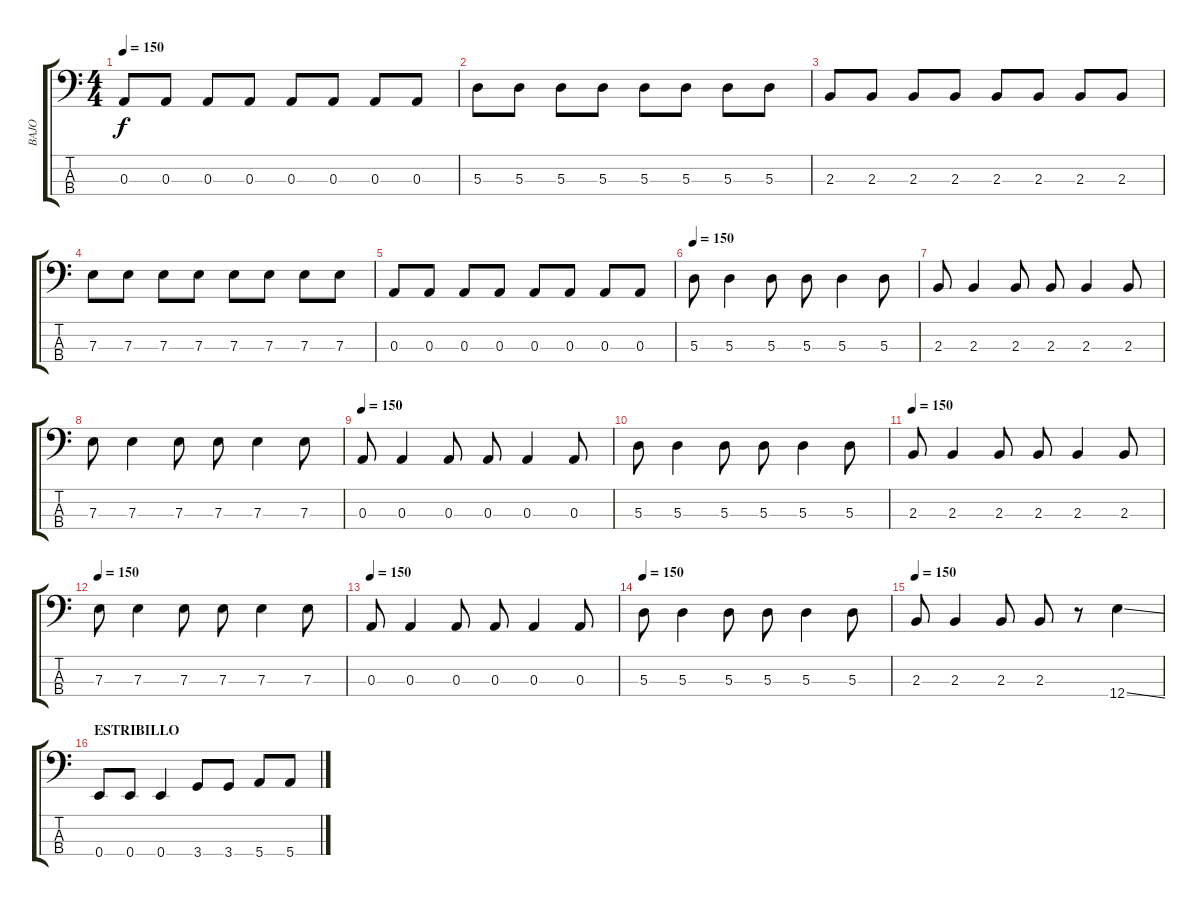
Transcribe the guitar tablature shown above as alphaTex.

\track ("BAJO" "BAJO") {instrument electricbasspick}
\staff {score tabs}
\tuning (G2 D2 A1 E1) {hide}
\ts (4 4)
\tempo 150
\clef f4
\ks c
0.3.8{dy f} 0.3.8 0.3.8 0.3.8 0.3.8 0.3.8 0.3.8 0.3.8 |
5.3.8 5.3.8 5.3.8 5.3.8 5.3.8 5.3.8 5.3.8 5.3.8 |
2.3.8 2.3.8 2.3.8 2.3.8 2.3.8 2.3.8 2.3.8 2.3.8 |
7.3.8 7.3.8 7.3.8 7.3.8 7.3.8 7.3.8 7.3.8 7.3.8 |
0.3.8 0.3.8 0.3.8 0.3.8 0.3.8 0.3.8 0.3.8 0.3.8 |
\tempo 150
5.3.8 5.3.4 5.3.8 5.3.8 5.3.4 5.3.8 |
2.3.8 2.3.4 2.3.8 2.3.8 2.3.4 2.3.8 |
7.3.8 7.3.4 7.3.8 7.3.8 7.3.4 7.3.8 |
\tempo 150
0.3.8 0.3.4 0.3.8 0.3.8 0.3.4 0.3.8 |
5.3.8 5.3.4 5.3.8 5.3.8 5.3.4 5.3.8 |
\tempo 150
2.3.8 2.3.4 2.3.8 2.3.8 2.3.4 2.3.8 |
\tempo 150
7.3.8 7.3.4 7.3.8 7.3.8 7.3.4 7.3.8 |
\tempo 150
0.3.8 0.3.4 0.3.8 0.3.8 0.3.4 0.3.8 |
\tempo 150
5.3.8 5.3.4 5.3.8 5.3.8 5.3.4 5.3.8 |
\tempo 150
2.3.8 2.3.4 2.3.8 2.3.8 r.8 12.4{ss}.4 |
\section ("" "ESTRIBILLO")
0.4.8 0.4.8 0.4.4 3.4.8 3.4.8 5.4.8 5.4.8
